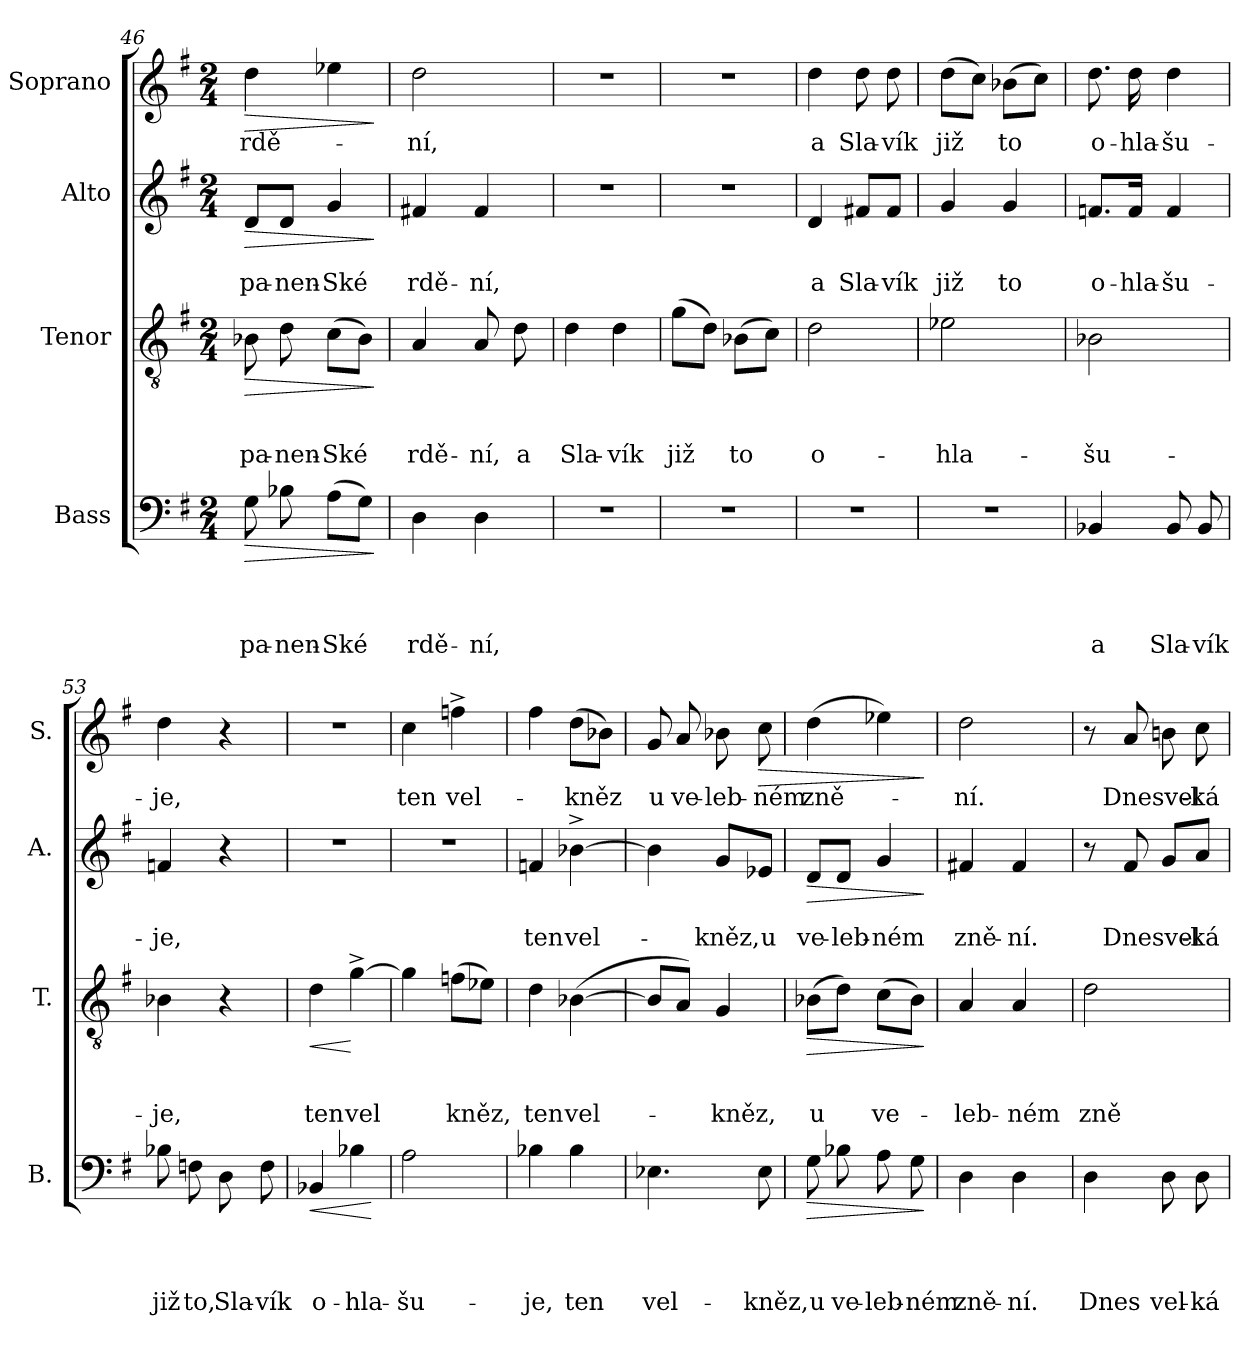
**kern	**text	**text	**text	**text	**dynam	**kern	**text	**text	**text	**dynam	**kern	**text	**text	**dynam	**kern	**text	**dynam
*part4	*part4	*part4	*part4	*part4	*part4	*part3	*part3	*part3	*part3	*part3	*part2	*part2	*part2	*part2	*part1	*part1	*part1
*staff4	*staff4	*staff4	*staff4	*staff4	*staff4	*staff3	*staff3	*staff3	*staff3	*staff3	*staff2	*staff2	*staff2	*staff2	*staff1	*staff1	*staff1
*I"Bass	*	*	*	*	*	*I"Tenor	*	*	*	*	*I"Alto	*	*	*	*I"Soprano	*	*
*I'B.	*	*	*	*	*	*I'T.	*	*	*	*	*I'A.	*	*	*	*I'S.	*	*
*clefF4	*	*	*	*	*	*clefGv2	*	*	*	*	*clefG2	*	*	*	*clefG2	*	*
*k[f#]	*	*	*	*	*	*k[f#]	*	*	*	*	*k[f#]	*	*	*	*k[f#]	*	*
*G:	*	*	*	*	*	*G:	*	*	*	*	*G:	*	*	*	*G:	*	*
*M2/4	*	*	*	*	*	*M2/4	*	*	*	*	*M2/4	*	*	*	*M2/4	*	*
=46	=46	=46	=46	=46	=46	=46	=46	=46	=46	=46	=46	=46	=46	=46	=46	=46	=46
!	!	!	!	!LO:LY:b	!LO:HP:b	!	!	!	!LO:LY:b	!LO:HP:b	!	!	!LO:LY:b	!LO:HP:b	!	!LO:LY:b	!LO:HP:b
8G\	.	.	.	pa-	>	8B-X\	.	.	pa-	>	8d/L	.	pa-	>	4dd\	rdě-	>
!	!	!	!	!LO:LY:b	!	!	!	!	!LO:LY:b	!	!	!	!LO:LY:b	!	!	!	!
8B-X\	.	.	.	-nen-	.	8d\	.	.	-nen-	.	8d/J	.	-nen-	.	.	.	.
!	!	!	!	!LO:LY:b	!	!	!	!	!LO:LY:b	!	!	!	!LO:LY:b	!	!	!	!
(>8A\L	.	.	.	-Ské	.	(>8c\L	.	.	-Ské	.	4g/	.	-Ské	.	4ee-X\	.	.
8G\J)	.	.	.	.	.	8B-\J)	.	.	.	.	.	.	.	.	.	.	.
.	.	.	.	.	]	.	.	.	.	]	.	.	.	]	.	.	]
=47	=47	=47	=47	=47	=47	=47	=47	=47	=47	=47	=47	=47	=47	=47	=47	=47	=47
!	!	!	!	!LO:LY:b	!	!	!	!	!LO:LY:b	!	!	!	!LO:LY:b	!	!	!LO:LY:b	!
*	*	*	*	*	*	*	*	*	*	*	*	*	*	*	*^	*	*
4D\	.	.	.	rdě-	.	4A/	.	.	rdě-	.	4f#X/	.	rdě-	.	2dd\	16.ryy	-ní,	.
.	.	.	.	.	.	.	.	.	.	.	.	.	.	.	.	4ryy	.	.
!	!	!	!	!LO:LY:b	!	!	!	!	!LO:LY:b	!	!	!	!LO:LY:b	!	!	!	!	!
4D\	.	.	.	-ní,	.	8A/	.	.	-ní,	.	4f#/	.	-ní,	.	.	.	.	.
.	.	.	.	.	.	.	.	.	.	.	.	.	.	.	.	8ryy	.	.
!	!	!	!	!	!	!	!	!	!LO:LY:b	!	!	!	!	!	!	!	!	!
.	.	.	.	.	.	8d\	.	.	a	.	.	.	.	.	.	.	.	.
.	.	.	.	.	.	.	.	.	.	.	.	.	.	.	.	32ryy	.	.
=48	=48	=48	=48	=48	=48	=48	=48	=48	=48	=48	=48	=48	=48	=48	=48	=48	=48	=48
!LO:N:vis=1	!	!	!	!	!	!	!	!	!LO:LY:b	!	!LO:N:vis=1	!	!	!	!LO:N:vis=1	!	!	!
*	*	*	*	*	*	*	*	*	*	*	*	*	*	*	*v	*v	*	*
2r	.	.	.	.	.	4d\	.	.	Sla-	.	2r	.	.	.	2r	.	.
!	!	!	!	!	!	!	!	!	!LO:LY:b	!	!	!	!	!	!	!	!
.	.	.	.	.	.	4d\	.	.	-vík	.	.	.	.	.	.	.	.
=49	=49	=49	=49	=49	=49	=49	=49	=49	=49	=49	=49	=49	=49	=49	=49	=49	=49
!LO:N:vis=1	!	!	!	!	!	!	!	!	!LO:LY:b	!	!LO:N:vis=1	!	!	!	!LO:N:vis=1	!	!
2r	.	.	.	.	.	(>8g\L	.	.	již	.	2r	.	.	.	2r	.	.
.	.	.	.	.	.	8d\J)	.	.	.	.	.	.	.	.	.	.	.
!	!	!	!	!	!	!	!	!	!LO:LY:b	!	!	!	!	!	!	!	!
.	.	.	.	.	.	(>8B-X\L	.	.	to	.	.	.	.	.	.	.	.
.	.	.	.	.	.	8c\J)	.	.	.	.	.	.	.	.	.	.	.
!!LO:PB:g=z
=50	=50	=50	=50	=50	=50	=50	=50	=50	=50	=50	=50	=50	=50	=50	=50	=50	=50
!LO:N:vis=1	!	!	!	!	!	!	!	!	!LO:LY:b	!	!	!	!LO:LY:b	!	!	!LO:LY:b	!
2r	.	.	.	.	.	2d\	.	.	o-	.	4d/	.	a	.	4dd\	a	.
!	!	!	!	!	!	!	!	!	!	!	!	!	!LO:LY:b	!	!	!LO:LY:b	!
.	.	.	.	.	.	.	.	.	.	.	8f#X/L	.	Sla-	.	8dd\	Sla-	.
!	!	!	!	!	!	!	!	!	!	!	!	!	!LO:LY:b	!	!	!LO:LY:b	!
.	.	.	.	.	.	.	.	.	.	.	8f#/J	.	-vík	.	8dd\	-vík	.
=51	=51	=51	=51	=51	=51	=51	=51	=51	=51	=51	=51	=51	=51	=51	=51	=51	=51
!LO:N:vis=1	!	!	!	!	!	!	!	!	!LO:LY:b	!	!	!	!LO:LY:b	!	!	!LO:LY:b	!
2r	.	.	.	.	.	2e-X\	.	.	-hla-	.	4g/	.	již	.	(>8dd\L	již	.
.	.	.	.	.	.	.	.	.	.	.	.	.	.	.	8cc\J)	.	.
!	!	!	!	!	!	!	!	!	!	!	!	!	!LO:LY:b	!	!	!LO:LY:b	!
.	.	.	.	.	.	.	.	.	.	.	4g/	.	to	.	(>8b-X\L	to	.
.	.	.	.	.	.	.	.	.	.	.	.	.	.	.	8cc\J)	.	.
=52	=52	=52	=52	=52	=52	=52	=52	=52	=52	=52	=52	=52	=52	=52	=52	=52	=52
!	!	!	!	!LO:LY:b	!	!	!	!	!LO:LY:b	!	!	!	!LO:LY:b	!	!	!LO:LY:b	!
4BB-X/	.	.	.	a	.	2B-X\	.	.	-šu-	.	8.fn/L	.	o-	.	8.dd\	o-	.
!	!	!	!	!	!	!	!	!	!	!	!	!	!LO:LY:b	!	!	!LO:LY:b	!
.	.	.	.	.	.	.	.	.	.	.	16f/Jk	.	-hla-	.	16dd\	-hla-	.
!	!	!	!	!LO:LY:b	!	!	!	!	!	!	!	!	!LO:LY:b	!	!	!LO:LY:b	!
8BB-/	.	.	.	Sla-	.	.	.	.	.	.	4f/	.	-šu-	.	4dd\	-šu-	.
!	!	!	!	!LO:LY:b	!	!	!	!	!	!	!	!	!	!	!	!	!
8BB-/	.	.	.	-vík	.	.	.	.	.	.	.	.	.	.	.	.	.
=53	=53	=53	=53	=53	=53	=53	=53	=53	=53	=53	=53	=53	=53	=53	=53	=53	=53
!	!	!	!	!LO:LY:b	!	!	!	!	!LO:LY:b	!	!	!	!LO:LY:b	!	!	!LO:LY:b	!
8B-X\	.	.	.	již	.	4B-X\	.	.	-je,	.	4fn/	.	-je,	.	4dd\	-je,	.
!	!	!	!	!LO:LY:b	!	!	!	!	!	!	!	!	!	!	!	!	!
8Fn\	.	.	.	to,	.	.	.	.	.	.	.	.	.	.	.	.	.
!	!	!	!	!LO:LY:b	!	!	!	!	!	!	!	!	!	!	!	!	!
8D\	.	.	.	Sla-	.	4r	.	.	.	.	4r	.	.	.	4r	.	.
!	!	!	!	!LO:LY:b	!	!	!	!	!	!	!	!	!	!	!	!	!
8F\	.	.	.	-vík	.	.	.	.	.	.	.	.	.	.	.	.	.
=54	=54	=54	=54	=54	=54	=54	=54	=54	=54	=54	=54	=54	=54	=54	=54	=54	=54
!	!	!	!	!LO:LY:b	!LO:HP:b	!	!	!	!LO:LY:b	!LO:HP:b	!LO:N:vis=1	!	!	!	!LO:N:vis=1	!	!
4BB-X/	.	.	.	o-	<	4d\	.	.	ten	<	2r	.	.	.	2r	.	.
!	!	!	!	!LO:LY:b	!	!	!	!	!LO:LY:b	!	!	!	!	!	!	!	!
4B-X\	.	.	.	-hla-	.	[>4g^>\	.	.	vel	[	.	.	.	.	.	.	.
.	.	.	.	.	[	.	.	.	.	.	.	.	.	.	.	.	.
=55	=55	=55	=55	=55	=55	=55	=55	=55	=55	=55	=55	=55	=55	=55	=55	=55	=55
!	!	!	!	!LO:LY:b	!	!	!	!	!	!	!LO:N:vis=1	!	!	!	!	!LO:LY:b	!
*^	*	*	*	*	*	*	*	*	*	*	*	*	*	*	*	*	*
2A\	32ryy	.	.	.	-šu-	.	4g\]	.	.	.	.	2r	.	.	.	4cc\	ten	.
.	4...ryy	.	.	.	.	.	.	.	.	.	.	.	.	.	.	.	.	.
!	!	!	!	!	!	!	!	!	!	!LO:LY:b	!	!	!	!	!	!	!LO:LY:b	!
.	.	.	.	.	.	.	(>8fn\L	.	.	kněz,	.	.	.	.	.	4ffn^>\	vel-	.
.	.	.	.	.	.	.	8e-X\J)	.	.	.	.	.	.	.	.	.	.	.
!!LO:LB:g=z
=56	=56	=56	=56	=56	=56	=56	=56	=56	=56	=56	=56	=56	=56	=56	=56	=56	=56	=56
!	!	!	!	!	!LO:LY:b	!	!	!	!	!LO:LY:b	!	!	!	!LO:LY:b	!	!	!	!
*v	*v	*	*	*	*	*	*	*	*	*	*	*	*	*	*	*	*	*
4B-X\	.	.	.	-je,	.	4d\	.	.	ten	.	4fn/	.	ten	.	4ff#\	.	.
!	!	!	!	!LO:LY:b	!	!	!	!	!LO:LY:b	!	!	!	!LO:LY:b	!	!	!LO:LY:b	!
4B-\	.	.	.	ten	.	(>[>4B-X\	.	.	vel-	.	[>4b-X^>\	.	vel-	.	(>8dd\L	-kněz	.
.	.	.	.	.	.	.	.	.	.	.	.	.	.	.	8b-X\J)	.	.
=57	=57	=57	=57	=57	=57	=57	=57	=57	=57	=57	=57	=57	=57	=57	=57	=57	=57
!	!	!	!	!LO:LY:b	!	!	!	!	!	!	!	!	!	!	!	!LO:LY:b	!
4.E-X\	.	.	.	vel-	.	8B-/L]	.	.	.	.	4b-\]	.	.	.	8g/	u	.
!	!	!	!	!	!	!	!	!	!	!	!	!	!	!	!	!LO:LY:b	!
.	.	.	.	.	.	8A/J)	.	.	.	.	.	.	.	.	8a/	ve-	.
!	!	!	!	!	!	!	!	!	!LO:LY:b	!	!	!	!LO:LY:b	!	!	!LO:LY:b	!
.	.	.	.	.	.	4G/	.	.	-kněz,	.	8g/L	.	-kněz,	.	8b-X\	-leb-	.
!	!	!	!	!LO:LY:b	!	!	!	!	!	!	!	!	!LO:LY:b	!	!	!LO:LY:b	!LO:HP:b
8E-\	.	.	.	-kněz,	.	.	.	.	.	.	8e-X/J	.	u	.	8cc\	-ném	>
=58	=58	=58	=58	=58	=58	=58	=58	=58	=58	=58	=58	=58	=58	=58	=58	=58	=58
!	!	!	!	!LO:LY:b	!LO:HP:b	!	!	!	!LO:LY:b	!LO:HP:b	!	!	!LO:LY:b	!LO:HP:b	!	!LO:LY:b	!
8G\	.	.	.	u	>	(>8B-X\L	.	.	u	>	8d/L	.	ve-	>	(>4dd\	zně-	.
!	!	!	!	!LO:LY:b	!	!	!	!	!	!	!	!	!LO:LY:b	!	!	!	!
8B-X\	.	.	.	ve-	.	8d\J)	.	.	.	.	8d/J	.	-leb-	.	.	.	.
!	!	!	!	!LO:LY:b	!	!	!	!	!LO:LY:b	!	!	!	!LO:LY:b	!	!	!	!
8A\	.	.	.	-leb-	.	(>8c\L	.	.	ve-	.	4g/	.	-ném	.	4ee-X\)	.	.
!	!	!	!	!LO:LY:b	!	!	!	!	!	!	!	!	!	!	!	!	!
8G\	.	.	.	-ném	.	8B-\J)	.	.	.	.	.	.	.	.	.	.	.
.	.	.	.	.	]	.	.	.	.	]	.	.	.	]	.	.	]
=59	=59	=59	=59	=59	=59	=59	=59	=59	=59	=59	=59	=59	=59	=59	=59	=59	=59
!	!	!	!	!LO:LY:b	!	!	!	!	!LO:LY:b	!	!	!	!LO:LY:b	!	!	!LO:LY:b	!
*	*	*	*	*	*	*	*	*	*	*	*	*	*	*	*^	*	*
4D\	.	.	.	zně-	.	4A/	.	.	-leb-	.	4f#X/	.	zně-	.	2dd\	16.ryy	-ní.	.
.	.	.	.	.	.	.	.	.	.	.	.	.	.	.	.	4ryy	.	.
!	!	!	!	!LO:LY:b	!	!	!	!	!LO:LY:b	!	!	!	!LO:LY:b	!	!	!	!	!
4D\	.	.	.	-ní.	.	4A/	.	.	-ném	.	4f#/	.	-ní.	.	.	.	.	.
.	.	.	.	.	.	.	.	.	.	.	.	.	.	.	.	8ryy	.	.
.	.	.	.	.	.	.	.	.	.	.	.	.	.	.	.	32ryy	.	.
=60	=60	=60	=60	=60	=60	=60	=60	=60	=60	=60	=60	=60	=60	=60	=60	=60	=60	=60
!	!	!	!	!LO:LY:b	!	!	!	!	!LO:LY:b	!	!	!	!	!	!	!	!	!
*	*	*	*	*	*	*^	*	*	*	*	*^	*	*	*	*	*	*	*
4D\	.	.	.	Dnes	.	2d\	16ryy	.	.	zně-	.	8r	16.ryy	.	.	.	8r	16.ryy	.	.
.	.	.	.	.	.	.	4..ryy	.	.	.	.	.	.	.	.	.	.	.	.	.
.	.	.	.	.	.	.	.	.	.	.	.	.	4ryy	.	.	.	.	4ryy	.	.
!	!	!	!	!	!	!	!	!	!	!	!	!	!	!	!LO:LY:b	!	!	!	!LO:LY:b	!
.	.	.	.	.	.	.	.	.	.	.	.	8f#/	.	.	Dnesvel-	.	8a/	.	Dnesvel-	.
!	!	!	!	!LO:LY:b	!	!	!	!	!	!	!	!	!	!	!	!	!	!	!	!
8D\	.	.	.	vel-	.	.	.	.	.	.	.	8g/L	.	.	.	.	8bn\	.	.	.
.	.	.	.	.	.	.	.	.	.	.	.	.	8ryy	.	.	.	.	8ryy	.	.
!	!	!	!	!LO:LY:b	!	!	!	!	!	!	!	!	!	!	!LO:LY:b	!	!	!	!LO:LY:b	!
8D\	.	.	.	-ká	.	.	.	.	.	.	.	8a/J	.	.	-ká	.	8cc\	.	-ká	.
.	.	.	.	.	.	.	.	.	.	.	.	.	32ryy	.	.	.	.	32ryy	.	.
*	*	*	*	*	*	*v	*v	*	*	*	*	*	*	*	*	*	*v	*v	*	*
*	*	*	*	*	*	*	*	*	*	*	*v	*v	*	*	*	*	*	*
=	=	=	=	=	=	=	=	=	=	=	=	=	=	=	=	=	=
*-	*-	*-	*-	*-	*-	*-	*-	*-	*-	*-	*-	*-	*-	*-	*-	*-	*-
